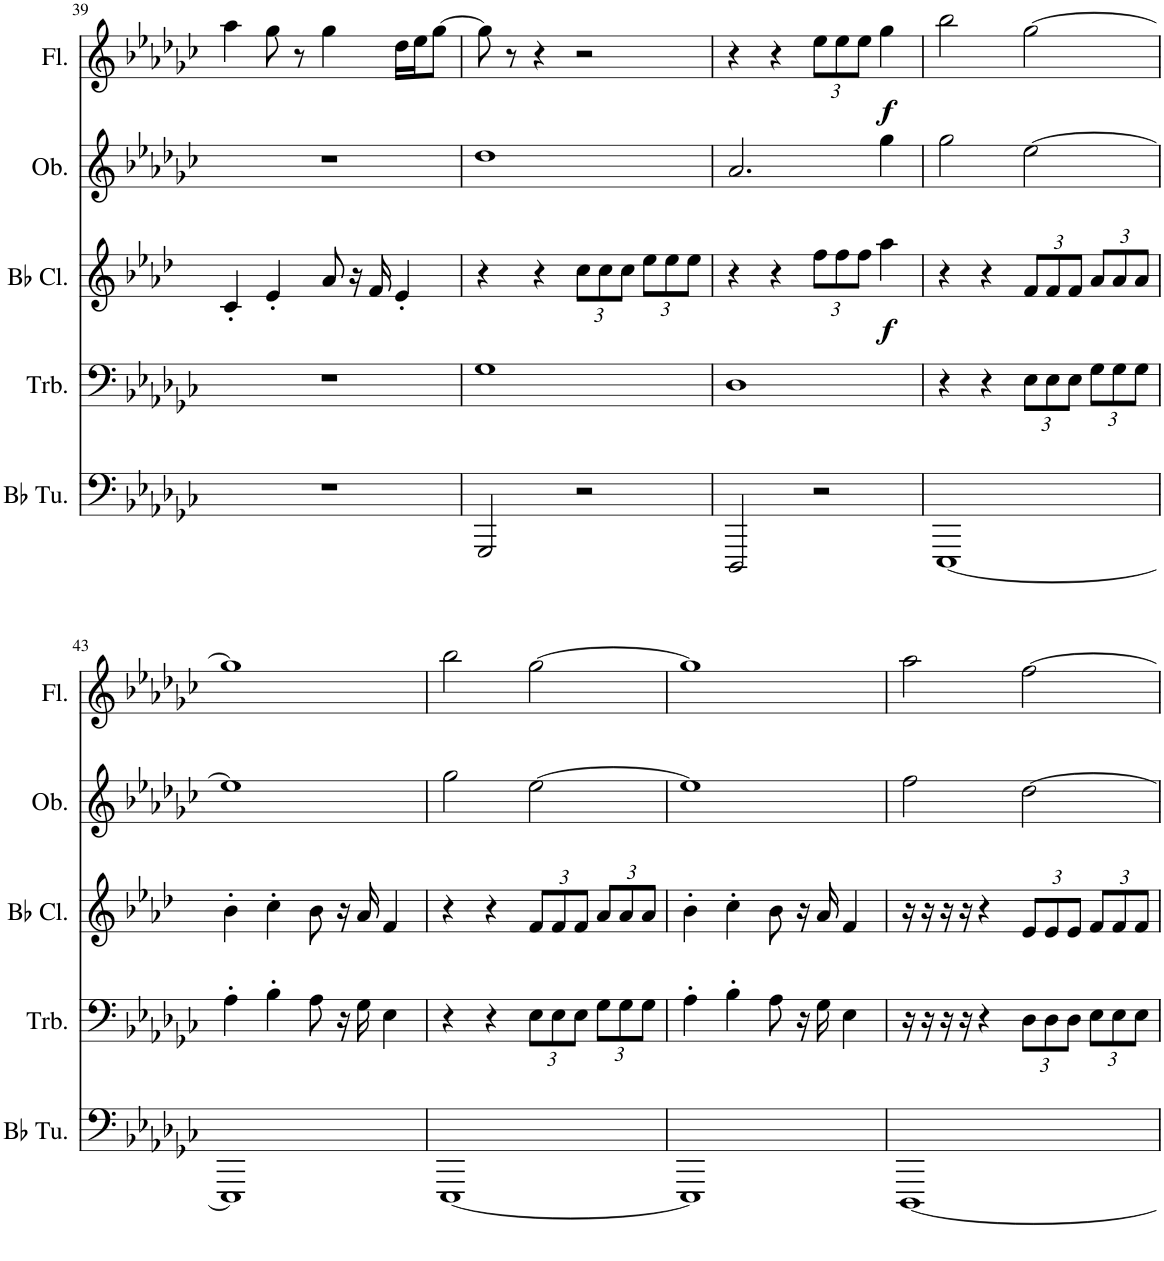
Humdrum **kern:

**kern	**kern	**kern	**dynam	**kern	**kern	**dynam
*part5	*part4	*part3	*part3	*part2	*part1	*part1
*staff5	*staff4	*staff3	*staff3	*staff2	*staff1	*staff1
*I"Bb Tuba	*I"Trombone	*I"Bb Clarinet	*	*I"Oboe	*I"Flute	*
*I'Bb Tu.	*I'Trb.	*I'Bb Cl.	*	*I'Ob.	*I'Fl.	*
!!LO:PB:g=z
*clefF4	*clefF4	*clefG2	*	*clefG2	*clefG2	*
*	*	*Trd1c2	*	*	*	*
*k[b-e-a-d-g-c-]	*k[b-e-a-d-g-c-]	*k[b-e-a-d-]	*	*k[b-e-a-d-g-c-]	*k[b-e-a-d-g-c-]	*
*M4/4	*M4/4	*M4/4	*	*M4/4	*M4/4	*
=39	=39	=39	=39	=39	=39	=39
1r	1r	4c'/	.	1r	4aa-\	.
.	.	4e-'/	.	.	8gg-\	.
.	.	.	.	.	8r	.
.	.	8a-/	.	.	4gg-\	.
.	.	16r	.	.	.	.
.	.	16f/	.	.	.	.
.	.	4e-'/	.	.	16dd-\LL	.
.	.	.	.	.	16ee-\J	.
.	.	.	.	.	[8gg-\J	.
=40	=40	=40	=40	=40	=40	=40
2GGG-/	1G-	4r	.	1dd-	8gg-\]	.
.	.	.	.	.	8r	.
.	.	4r	.	.	4r	.
*	*	*Xbrackettup	*	*	*	*
2r	.	12cc\L	.	.	2r	.
.	.	12cc\	.	.	.	.
.	.	12cc\J	.	.	.	.
.	.	12ee-\L	.	.	.	.
.	.	12ee-\	.	.	.	.
.	.	12ee-\J	.	.	.	.
=41	=41	=41	=41	=41	=41	=41
2DDD-/	1D-	4r	.	2.a-/	4r	.
.	.	4r	.	.	4r	.
*	*	*	*	*	*Xbrackettup	*
2r	.	12ff\L	.	.	12ee-\L	.
.	.	12ff\	.	.	12ee-\	.
.	.	12ff\J	.	.	12ee-\J	.
!	!	!	!LO:DY:b	!	!	!LO:DY:b
.	.	4aa-\	f	4gg-\	4gg-\	f
=42	=42	=42	=42	=42	=42	=42
[1EEE-	4r	4r	.	2gg-\	2bb-\	.
.	4r	4r	.	.	.	.
*	*Xbrackettup	*	*	*	*	*
.	12E-\L	12f/L	.	[2ee-\	[2gg-\	.
.	12E-\	12f/	.	.	.	.
.	12E-\J	12f/J	.	.	.	.
.	12G-\L	12a-/L	.	.	.	.
.	12G-\	12a-/	.	.	.	.
.	12G-\J	12a-/J	.	.	.	.
!!LO:LB:g=z
=43	=43	=43	=43	=43	=43	=43
1EEE-]	4A-'\	4b-'\	.	1ee-]	1gg-]	.
.	4B-'\	4cc'\	.	.	.	.
.	8A-\	8b-\	.	.	.	.
.	16r	16r	.	.	.	.
.	16G-\	16a-/	.	.	.	.
.	4E-\	4f/	.	.	.	.
=44	=44	=44	=44	=44	=44	=44
[1EEE-	4r	4r	.	2gg-\	2bb-\	.
.	4r	4r	.	.	.	.
.	12E-\L	12f/L	.	[2ee-\	[2gg-\	.
.	12E-\	12f/	.	.	.	.
.	12E-\J	12f/J	.	.	.	.
.	12G-\L	12a-/L	.	.	.	.
.	12G-\	12a-/	.	.	.	.
.	12G-\J	12a-/J	.	.	.	.
=45	=45	=45	=45	=45	=45	=45
1EEE-]	4A-'\	4b-'\	.	1ee-]	1gg-]	.
.	4B-'\	4cc'\	.	.	.	.
.	8A-\	8b-\	.	.	.	.
.	16r	16r	.	.	.	.
.	16G-\	16a-/	.	.	.	.
.	4E-\	4f/	.	.	.	.
=46	=46	=46	=46	=46	=46	=46
[1DDD-	16r	16r	.	2ff\	2aa-\	.
.	16r	16r	.	.	.	.
.	16r	16r	.	.	.	.
.	16r	16r	.	.	.	.
.	4r	4r	.	.	.	.
.	12D-\L	12e-/L	.	[2dd-\	[2ff\	.
.	12D-\	12e-/	.	.	.	.
.	12D-\J	12e-/J	.	.	.	.
.	12E-\L	12f/L	.	.	.	.
.	12E-\	12f/	.	.	.	.
.	12E-\J	12f/J	.	.	.	.
=	=	=	=	=	=	=
*-	*-	*-	*-	*-	*-	*-
